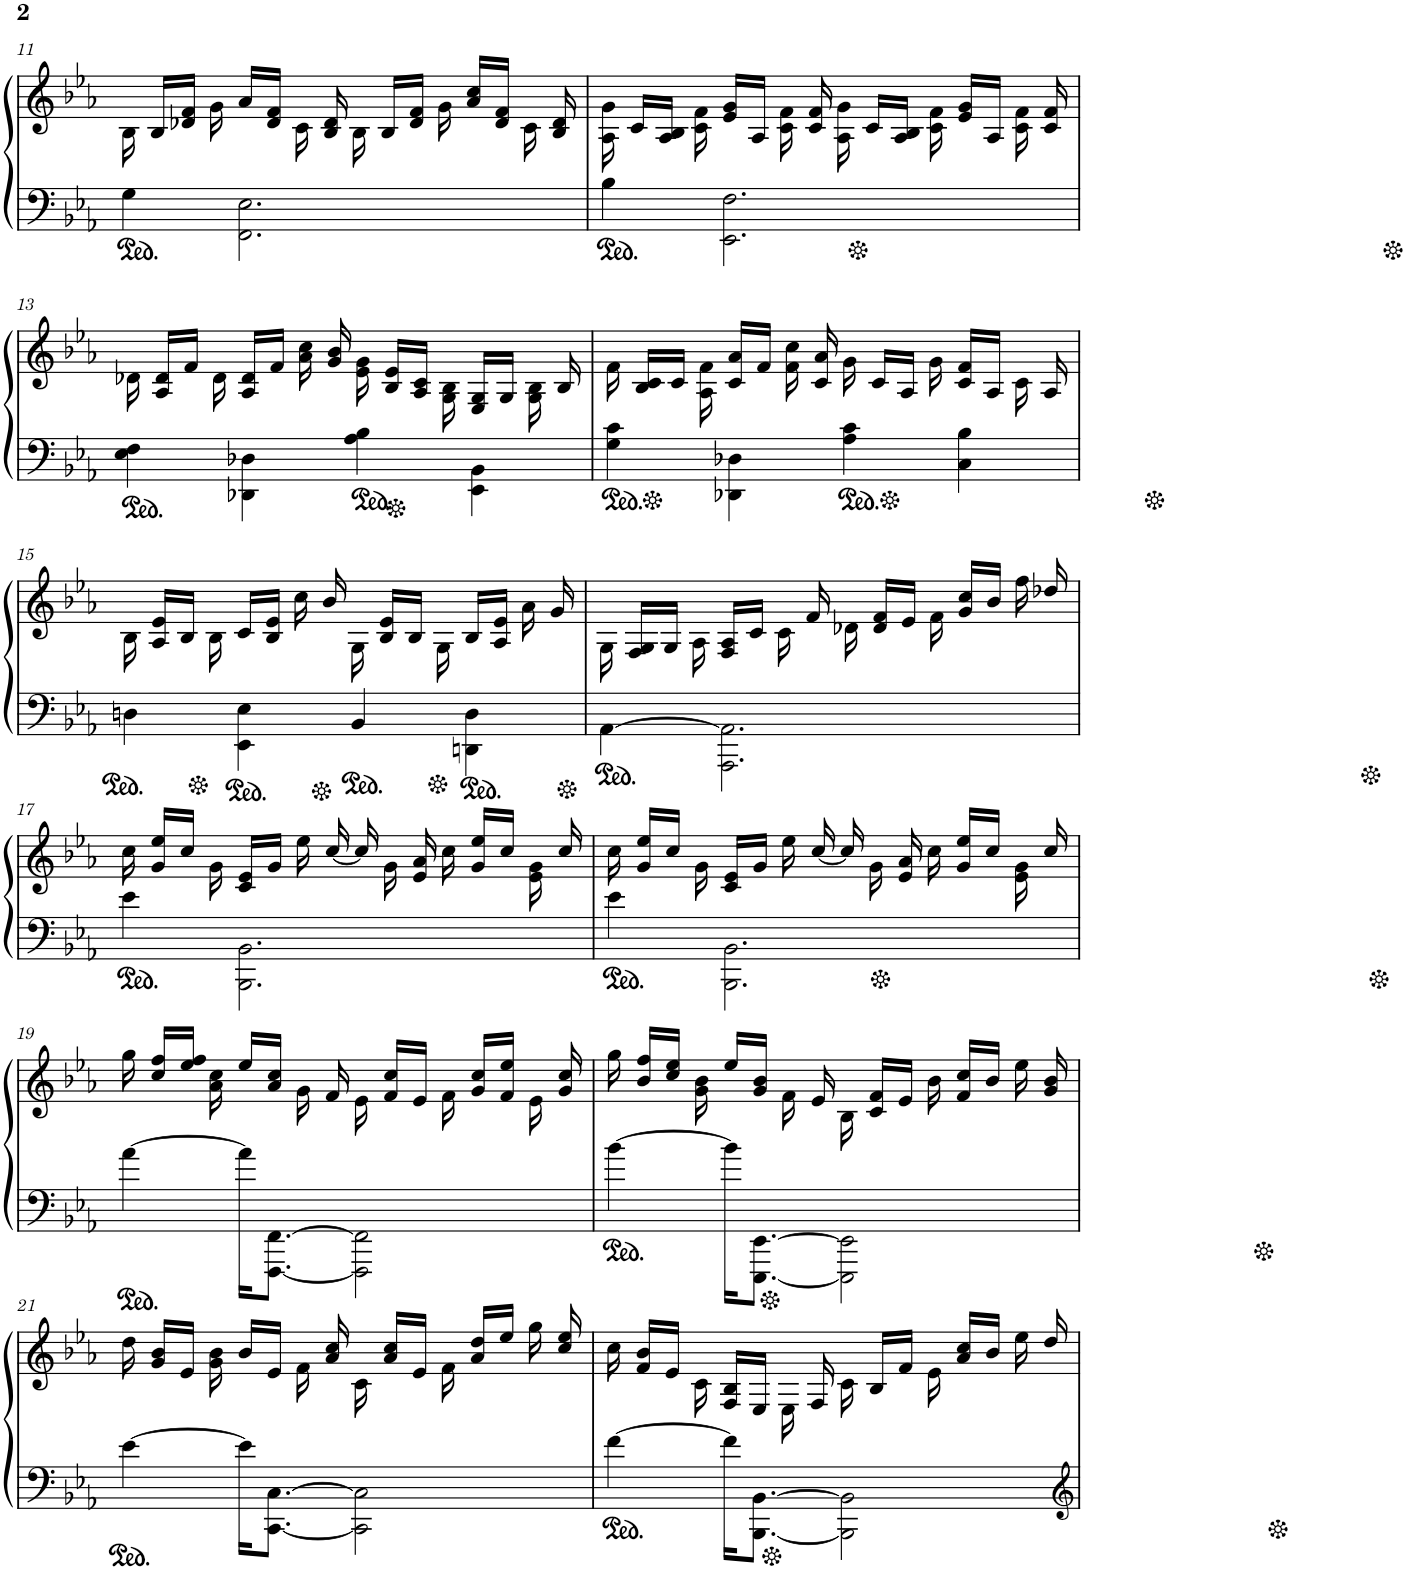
**kern	**kern
*part1	*part1
*staff2	*staff1
*I"Piano	*
*I'Pno.	*
!!LO:PB:g=z
*clefF4	*clefG2
*k[b-e-a-]	*k[b-e-a-]
*M4/4	*M4/4
=11	=11
4G\	16B-\
.	16B-/LL
.	16d-X/ 16f/JJ
.	16g\
2.FF\ 2.E-\	16a-/LL
.	16d-/ 16f/JJ
.	16c\
.	16B-/ 16d-/
.	16B-\
.	16B-/LL
.	16d-/ 16f/JJ
.	16g\
.	16a-/ 16cc/LL
.	16d-/ 16f/JJ
.	16c\
.	16B-/ 16d-/
=12	=12
4B-\	16A-\ 16g\
.	16c/LL
.	16A-/ 16B-/JJ
.	16c\ 16f\
2.EE-\ 2.F\	16e-/ 16g/LL
.	16A-/JJ
.	16c\ 16f\
.	16c/ 16f/
.	16A-\ 16g\
.	16c/LL
.	16A-/ 16B-/JJ
.	16c\ 16f\
.	16e-/ 16g/LL
.	16A-/JJ
.	16c\ 16f\
.	16c/ 16f/
!!LO:LB:g=z
=13	=13
4E-\ 4F\	16d-X\
.	16A-/ 16d-/LL
.	16f/JJ
.	16d-\
4DD-X\ 4D-X\	16A-/ 16d-/LL
.	16f/JJ
.	16a-\ 16cc\
.	16g/ 16b-/
4A-\ 4B-\	16e-\ 16g\
.	16B-/ 16e-/LL
.	16A-/ 16c/JJ
.	16G\ 16B-\
4EE-\ 4BB-\	16E-/ 16G/LL
.	16G/JJ
.	16G\ 16B-\
.	16B-/
=14	=14
4G\ 4c\	16f\
.	16B-/ 16c/LL
.	16c/JJ
.	16A-\ 16f\
4DD-X\ 4D-X\	16c/ 16a-/LL
.	16f/JJ
.	16f\ 16cc\
.	16c/ 16a-/
4A-\ 4c\	16g\
.	16c/LL
.	16A-/JJ
.	16g\
4C\ 4B-\	16c/ 16f/LL
.	16A-/JJ
.	16c\
.	16A-/
!!LO:LB:g=z
=15	=15
4Dn\	16B-\
.	16A-/ 16e-/LL
.	16B-/JJ
.	16B-\
4EE-\ 4E-\	16c/LL
.	16B-/ 16e-/JJ
.	16cc\
.	16b-/
4BB-/	16G\
.	16B-/ 16e-/LL
.	16B-/JJ
.	16G\
4DDn\ 4D\	16B-/LL
.	16A-/ 16e-/JJ
.	16a-\
.	16g/
=16	=16
[4AA-\	16G\
.	16F/ 16G/LL
.	16G/JJ
.	16A-\
2.AAA-\ 2.AA-\]	16F/ 16A-/LL
.	16c/JJ
.	16c\
.	16f/
.	16d-X\
.	16d-/ 16f/LL
.	16e-/JJ
.	16f\
.	16g/ 16cc/LL
.	16b-/JJ
.	16ff\
.	16dd-X/
!!LO:LB:g=z
=17	=17
4e-\	16cc\
.	16g/ 16ee-/LL
.	16cc/JJ
.	16g\
2.BBB-\ 2.BB-\	16c/ 16e-/LL
.	16g/JJ
.	16ee-\
.	[16cc/
.	16cc/]
.	16g\
.	16e-/ 16a-/
.	16cc\
.	16g/ 16ee-/LL
.	16cc/JJ
.	16e-\ 16g\
.	16cc/
=18	=18
4e-\	16cc\
.	16g/ 16ee-/LL
.	16cc/JJ
.	16g\
2.BBB-\ 2.BB-\	16c/ 16e-/LL
.	16g/JJ
.	16ee-\
.	[16cc/
.	16cc/]
.	16g\
.	16e-/ 16a-/
.	16cc\
.	16g/ 16ee-/LL
.	16cc/JJ
.	16e-\ 16g\
.	16cc/
!!LO:LB:g=z
=19	=19
[4a-\	16gg\
.	16cc/ 16ff/LL
.	16ee-/ 16ff/JJ
.	16a-\ 16cc\
16a-\KL]	16ee-/LL
[8.FFF\ [8.FF\J	16a-/ 16cc/JJ
.	16g\
.	16f/
2FFF\] 2FF\]	16e-\
.	16f/ 16cc/LL
.	16e-/JJ
.	16f\
.	16g/ 16cc/LL
.	16f/ 16ee-/JJ
.	16e-\
.	16g/ 16cc/
=20	=20
[4b-\	16gg\
.	16b-/ 16ff/LL
.	16cc/ 16ee-/JJ
.	16g\ 16b-\
16b-\KL]	16ee-/LL
[8.EEE-\ [8.EE-\J	16g/ 16b-/JJ
.	16f\
.	16e-/
2EEE-\] 2EE-\]	16B-\
.	16c/ 16f/LL
.	16e-/JJ
.	16b-\
.	16f/ 16cc/LL
.	16b-/JJ
.	16ee-\
.	16g/ 16b-/
!!LO:LB:g=z
=21	=21
[4e-\	16dd\
.	16g/ 16b-/LL
.	16e-/JJ
.	16g\ 16b-\
16e-\KL]	16b-/LL
[8.CC\ [8.C\J	16e-/JJ
.	16f\
.	16a-/ 16cc/
2CC\] 2C\]	16c\
.	16a-/ 16cc/LL
.	16e-/JJ
.	16f\
.	16a-/ 16dd/LL
.	16ee-/JJ
.	16gg\
.	16cc/ 16ee-/
=22	=22
[4f\	16cc\
.	16f/ 16b-/LL
.	16e-/JJ
.	16c\
16f\KL]	16F/ 16B-/LL
[8.BBB-\ [8.BB-\J	16E-/JJ
.	16E-\
.	16F/
2BBB-\] 2BB-\]	16c\
.	16B-/LL
.	16f/JJ
.	16e-\
.	16a-/ 16cc/LL
.	16b-/JJ
.	16ee-\
.	16dd/
=	=
*-	*-
